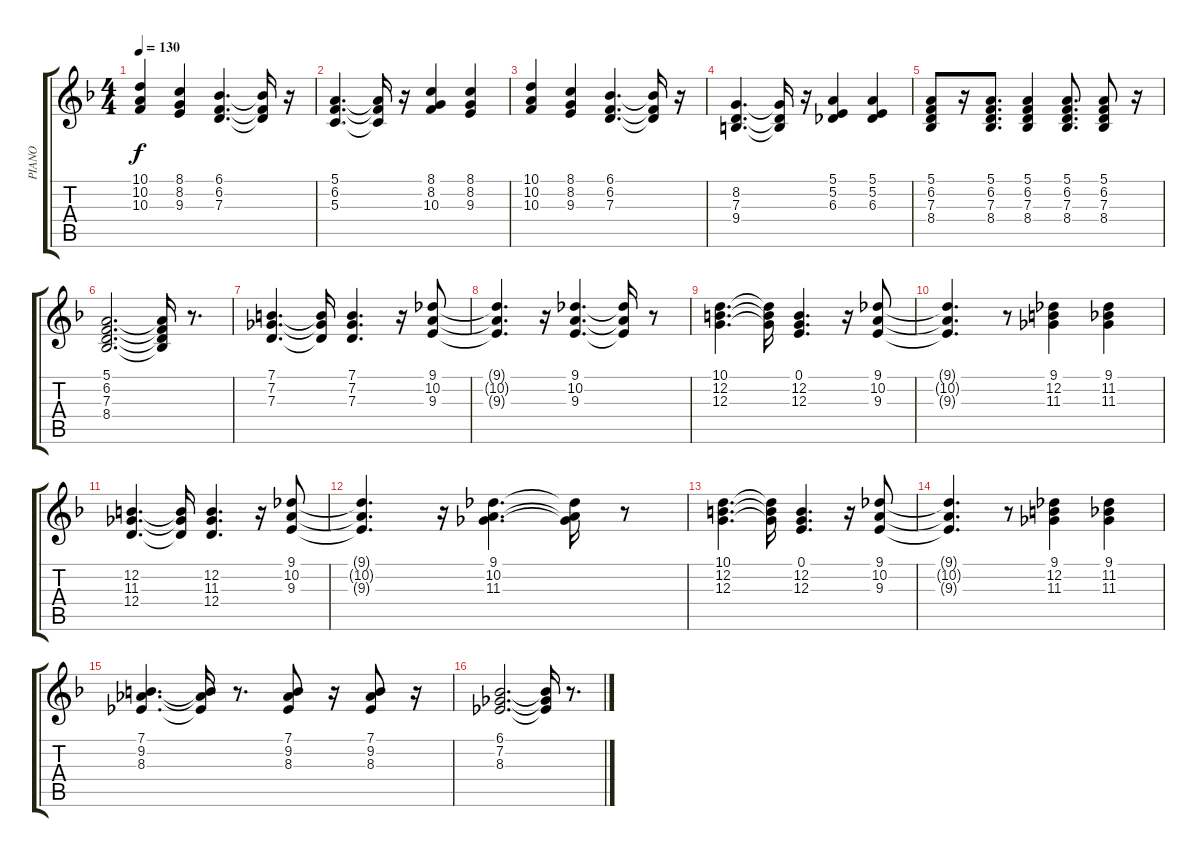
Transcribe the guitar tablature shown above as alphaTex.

\track ("PIANO" "PIANO") {instrument electricgrandpiano}
\staff {score tabs}
\tuning (E4 B3 G3 D3 A2 E2) {hide}
\ts (4 4)
\tempo 130
\clef g2
\ks dminor
(10.1 10.2 10.3).4{dy f} (8.1 8.2 9.3).4 (6.1 6.2 7.3).4{d} (6.1{t} 6.2{t} 7.3{t}).16 r.16 |
(5.1 6.2 5.3).4{d} (5.1{t} 6.2{t} 5.3{t}).16 r.16 (8.1 8.2 10.3).4 (8.1 8.2 9.3).4 |
(10.1 10.2 10.3).4 (8.1 8.2 9.3).4 (6.1 6.2 7.3).4{d} (6.1{t} 6.2{t} 7.3{t}).16 r.16 |
(8.2 7.3 9.4).4{d} (8.2{t} 7.3{t} 9.4{t}).16 r.16 (5.1 5.2 6.3).4 (5.1 5.2 6.3).4 |
(5.1 6.2 7.3 8.4).8 r.16 (5.1 6.2 7.3 8.4).8{d} (5.1 6.2 7.3 8.4).4 (5.1 6.2 7.3 8.4).8{d} (5.1 6.2 7.3 8.4).8 r.16 |
(5.1 6.2 7.3 8.4).2{d} (5.1{t} 6.2{t} 7.3{t} 8.4{t}).16 r.8{d} |
(7.1 7.2 7.3).4{d} (7.1{t} 7.2{t} 7.3{t}).16 (7.1 7.2 7.3).4{d} r.16 (9.1 10.2 9.3).8 |
(9.1{t} 10.2{t} 9.3{t}).4{d} r.16 (9.1 10.2 9.3).4{d} (9.1{t} 10.2{t} 9.3{t}).16 r.8 |
(10.1 12.2 12.3).4{d} (10.1{t} 12.2{t} 12.3{t}).16 (0.1 12.2 12.3).4{d} r.16 (9.1 10.2 9.3).8 |
(9.1{t} 10.2{t} 9.3{t}).4{d} r.8 (9.1 12.2 11.3).4 (9.1 11.2 11.3).4 |
(12.2 11.3 12.4).4{d} (12.2{t} 11.3{t} 12.4{t}).16 (12.2 11.3 12.4).4{d} r.16 (9.1 10.2 9.3).8 |
(9.1{t} 10.2{t} 9.3{t}).4{d} r.16 (9.1 10.2 11.3).4{d} (9.1{t} 10.2{t} 11.3{t}).16 r.8 |
(10.1 12.2 12.3).4{d} (10.1{t} 12.2{t} 12.3{t}).16 (0.1 12.2 12.3).4{d} r.16 (9.1 10.2 9.3).8 |
(9.1{t} 10.2{t} 9.3{t}).4{d} r.8 (9.1 12.2 11.3).4 (9.1 11.2 11.3).4 |
(7.1 9.2 8.3).4{d} (7.1{t} 9.2{t} 8.3{t}).16 r.8{d} (7.1 9.2 8.3).8 r.16 (7.1 9.2 8.3).8 r.16 |
(6.1 7.2 8.3).2{d} (6.1{t} 7.2{t} 8.3{t}).16 r.8{d}
